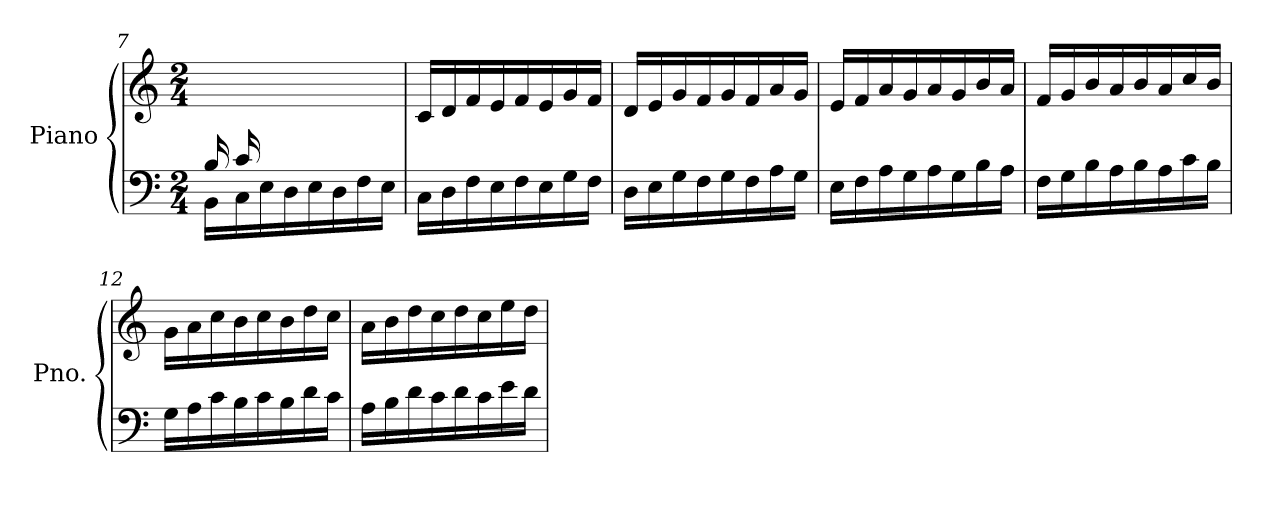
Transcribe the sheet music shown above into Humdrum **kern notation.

**kern	**kern
*part1	*part1
*staff2	*staff1
*I"Piano	*
*I'Pno.	*
*clefF4	*clefG2
*k[]	*k[]
*M2/4	*M2/4
=7	=7
*^	*
16B/LL	16BB\LL	8ryy
16c/	16C\	.
4.ryy	16E\	16e/
.	16D\	16d/
.	16E\	16e/
.	16D\	16d/
.	16F\	16f/
.	16E\JJ	16e/JJ
*v	*v	*
=8	=8
16C\LL	16c/LL
16D\	16d/
16F\	16f/
16E\	16e/
16F\	16f/
16E\	16e/
16G\	16g/
16F\JJ	16f/JJ
=9	=9
16D\LL	16d/LL
16E\	16e/
16G\	16g/
16F\	16f/
16G\	16g/
16F\	16f/
16A\	16a/
16G\JJ	16g/JJ
=10	=10
16E\LL	16e/LL
16F\	16f/
16A\	16a/
16G\	16g/
16A\	16a/
16G\	16g/
16B\	16b/
16A\JJ	16a/JJ
=11	=11
16F\LL	16f/LL
16G\	16g/
16B\	16b/
16A\	16a/
16B\	16b/
16A\	16a/
16c\	16cc/
16B\JJ	16b/JJ
!!LO:LB:g=z
=12	=12
16G\LL	16g\LL
16A\	16a\
16c\	16cc\
16B\	16b\
16c\	16cc\
16B\	16b\
16d\	16dd\
16c\JJ	16cc\JJ
=13	=13
16A\LL	16a\LL
16B\	16b\
16d\	16dd\
16c\	16cc\
16d\	16dd\
16c\	16cc\
16e\	16ee\
16d\JJ	16dd\JJ
=	=
*-	*-
